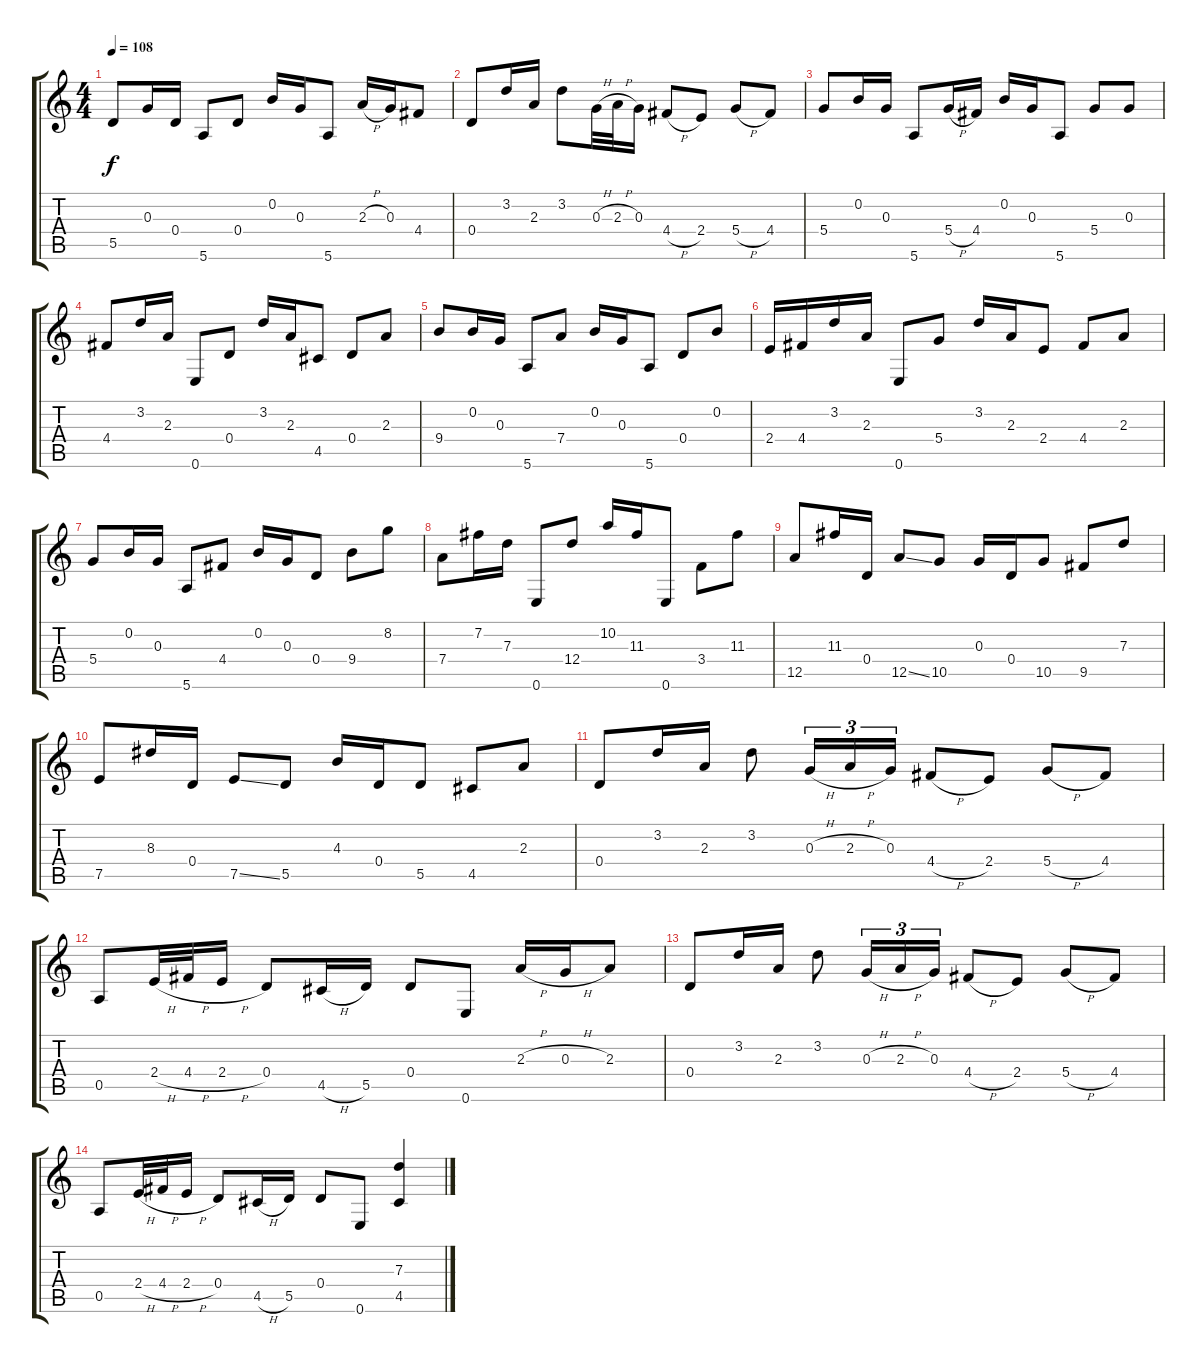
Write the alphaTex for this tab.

\track "" {instrument acousticguitarnylon}
\staff {score tabs}
\tuning (E4 B3 G3 D3 A2 E2) {hide}
\ts (4 4)
\tempo 108
\clef g2
\ks c
5.5.8{dy f} 0.3.16 0.4.16 5.6.8 0.4.8 0.2.16 0.3.16 5.6.8 2.3{h}.16 0.3.16 4.4.8 |
0.4.8 3.2.16 2.3.16 3.2.8 0.3{h}.32 2.3{h}.32 0.3.16 4.4{h}.8 2.4.8 5.4{h}.8 4.4.8 |
5.4.8 0.2.16 0.3.16 5.6.8 5.4{h}.16 4.4.16 0.2.16 0.3.16 5.6.8 5.4.8 0.3.8 |
4.4.8 3.2.16 2.3.16 0.6.8 0.4.8 3.2.16 2.3.16 4.5.8 0.4.8 2.3.8 |
9.4.8 0.2.16 0.3.16 5.6.8 7.4.8 0.2.16 0.3.16 5.6.8 0.4.8 0.2.8 |
2.4.16 4.4.16 3.2.16 2.3.16 0.6.8 5.4.8 3.2.16 2.3.16 2.4.8 4.4.8 2.3.8 |
5.4.8 0.2.16 0.3.16 5.6.8 4.4.8 0.2.16 0.3.16 0.4.8 9.4.8 8.2.8 |
7.4.8 7.2.16 7.3.16 0.6.8 12.4.8 10.2.16 11.3.16 0.6.8 3.4.8 11.3.8 |
12.5.8 11.3.16 0.4.16 12.5{ss}.8 10.5.8 0.3.16 0.4.16 10.5.8 9.5.8 7.3.8 |
7.5.8 8.3.16 0.4.16 7.5{ss}.8 5.5.8 4.3.16 0.4.16 5.5.8 4.5.8 2.3.8 |
0.4.8 3.2.16 2.3.16 3.2.8 0.3{h}.16{tu (3 2)} 2.3{h}.16{tu (3 2)} 0.3.16{tu (3 2)} 4.4{h}.8 2.4.8 5.4{h}.8 4.4.8 |
0.5.8 2.4{h}.32 4.4{h}.32 2.4{h}.16 0.4.8 4.5{h}.16 5.5.16 0.4.8 0.6.8 2.3{h}.16 0.3{h}.16 2.3.8 |
0.4.8 3.2.16 2.3.16 3.2.8 0.3{h}.16{tu (3 2)} 2.3{h}.16{tu (3 2)} 0.3.16{tu (3 2)} 4.4{h}.8 2.4.8 5.4{h}.8 4.4.8 |
0.5.8 2.4{h}.32 4.4{h}.32 2.4{h}.16 0.4.8 4.5{h}.16 5.5.16 0.4.8 0.6.8 (7.3 4.5).4
